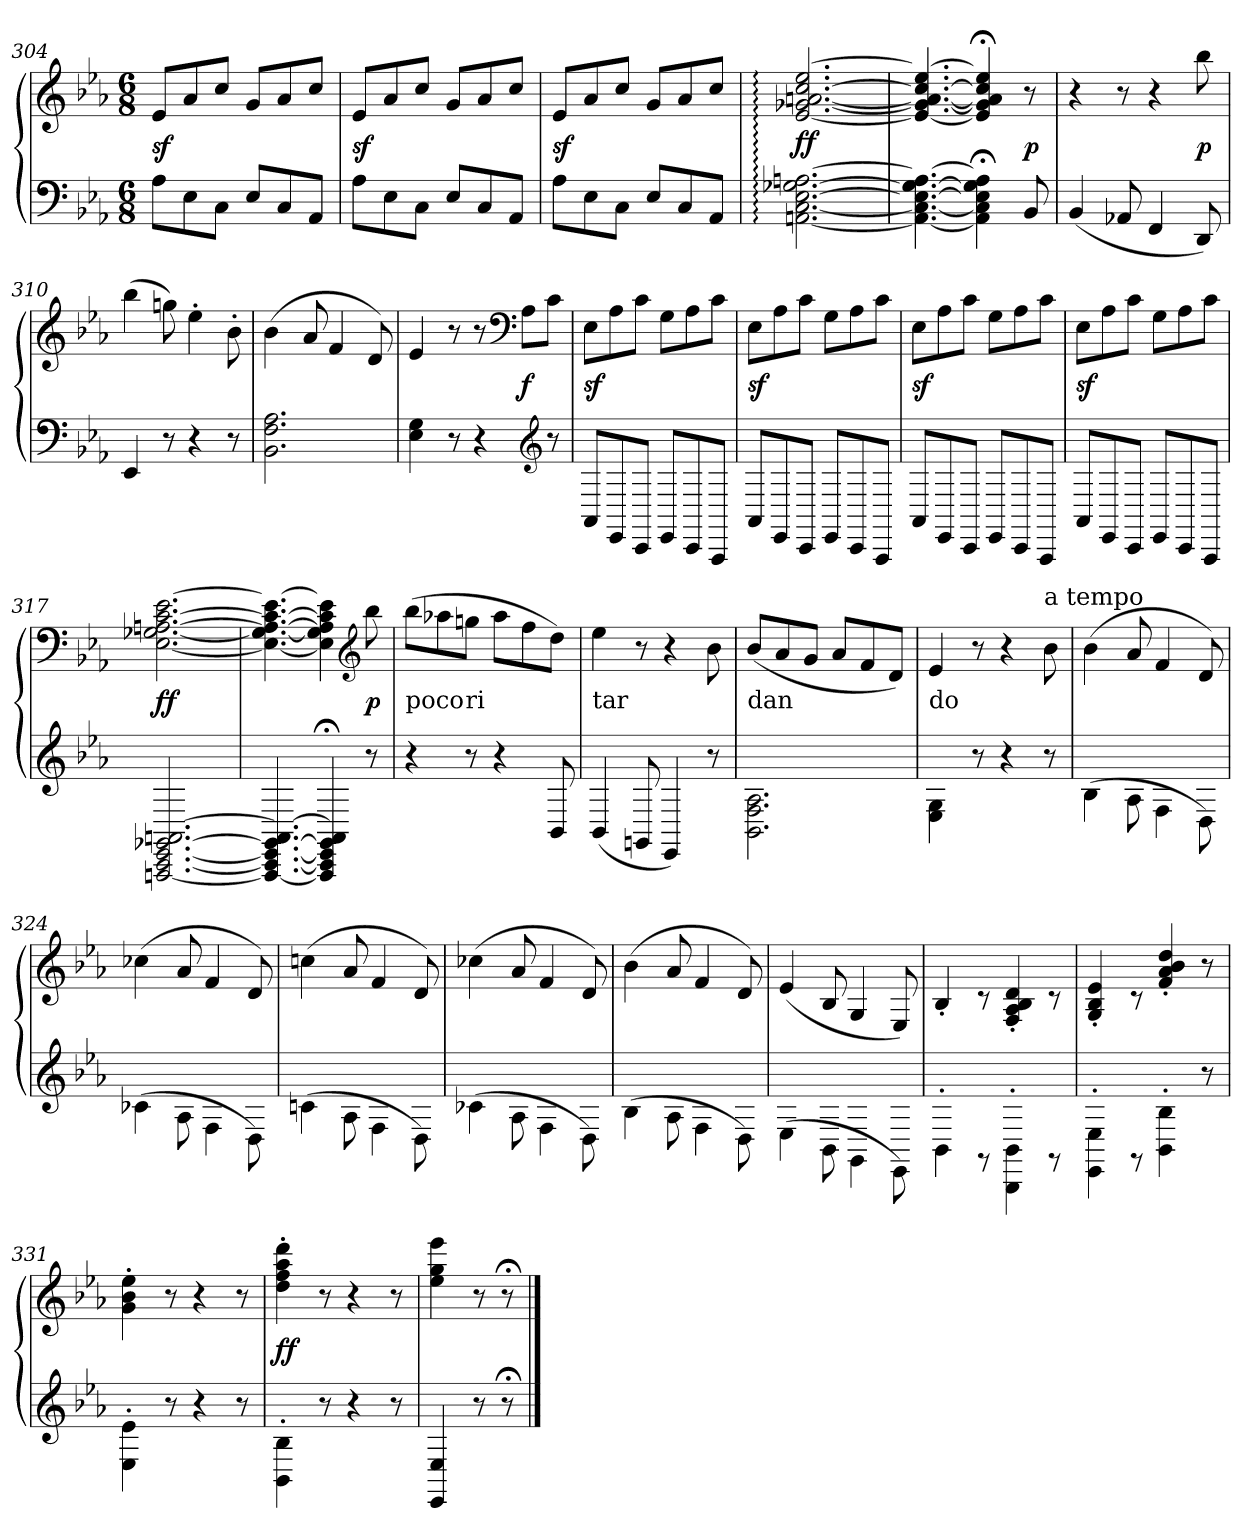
**kern	**kern	**dynam
*part1	*part1	*part1
*staff2	*staff1	*staff1/2
*clefF4	*clefG2	*
*k[b-e-a-]	*k[b-e-a-]	*
*M6/8	*M6/8	*
=304	=304	=304
8A-\L	8e-/L	sf
8E-\	8a-/	.
8C\J	8cc/J	.
8E-/L	8g/L	.
8C/	8a-/	.
8AA-/J	8cc/J	.
=305	=305	=305
8A-\L	8e-/L	sf
8E-\	8a-/	.
8C\J	8cc/J	.
8E-/L	8g/L	.
8C/	8a-/	.
8AA-/J	8cc/J	.
=306	=306	=306
8A-\L	8e-/L	sf
8E-\	8a-/	.
8C\J	8cc/J	.
8E-/L	8g/L	.
8C/	8a-/	.
8AA-/J	8cc/J	.
=307	=307	=307
[2.An::\ [2.G-X::\ [2.E-::\ [2.C::\ [2.AAn::\	[2.ee-::/ [2.cc::/ [2.an::/ [2.g-X::/ [2.e-::/	ff
=308	=308	=308
4.A_\ 4.G-_\ 4.E-_\ 4.C_\ 4.AA_\	4.ee-_/ 4.cc_/ 4.a_/ 4.g-_/ 4.e-_/	.
4A];\ 4G-];\ 4E-];\ 4C];\ 4AA];\	4ee-];</ 4cc];</ 4a];</ 4g-];</ 4e-];</	.
8BB-/	8r	p
!!LO:LB:g=z
=309	=309	=309
(<4BB-/	4r	.
8AA-X/	8r	.
4FF/	4r	.
8DD/)	8bb-\	p
=310	=310	=310
4EE-/	(>4bb-\	.
8r	8ggn\)	.
4r	4ee-'\	.
8r	8b-'\	.
=311	=311	=311
2.A-\ 2.F\ 2.BB-\	(>4b-\	.
.	8a-/	.
.	4f/	.
.	8d/)	.
=312	=312	=312
4G\ 4E-\	4e-/	.
8r	8r	.
4r	8r	.
*	*clefF4	*
.	8A-\L	f
*clefG2	*	*
8r	8c\J	.
=313	=313	=313
8AA-/L	8E-\L	sf
8EE-/	8A-\	.
8CC/J	8c\J	.
8EE-/L	8G\L	.
8CC/	8A-\	.
8AAA-/J	8c\J	.
=314	=314	=314
8AA-/L	8E-\L	sf
8EE-/	8A-\	.
8CC/J	8c\J	.
8EE-/L	8G\L	.
8CC/	8A-\	.
8AAA-/J	8c\J	.
=315	=315	=315
8AA-/L	8E-\L	sf
8EE-/	8A-\	.
8CC/J	8c\J	.
8EE-/L	8G\L	.
8CC/	8A-\	.
8AAA-/J	8c\J	.
=316	=316	=316
8AA-/L	8E-\L	sf
8EE-/	8A-\	.
8CC/J	8c\J	.
8EE-/L	8G\L	.
8CC/	8A-\	.
8AAA-/J	8c\J	.
!!LO:LB:g=z
=317	=317	=317
[2.AAn/ [2.GG-X/ [2.EE-/ [2.CC/ [2.AAAn/	[2.e-\ [2.c\ [2.An\ [2.G-X\ [2.E-\	ff
=318	=318	=318
4.AA_/ 4.GG-_/ 4.EE-_/ 4.CC_/ 4.AAA_/	4.e-_\ 4.c_\ 4.A_\ 4.G-_\ 4.E-_\	.
4AA];/ 4GG-];/ 4EE-];/ 4CC];/ 4AAA];/	4e-]\ 4c]\ 4A]\ 4G-]\ 4E-]\	.
*	*clefG2	*
8r	8bb-\	p
=319	=319	=319
!	!LO:TX:c:t=poco	!
4r	(>8bb-\L	.
.	8aa-X\	.
!	!LO:TX:c:t=ri	!
8r	8ggn\J	.
4r	8aa-\L	.
.	8ff\	.
8BB-/	8dd\J)	.
=320	=320	=320
!	!LO:TX:c:t=tar	!
(<4BB-/	4ee-\	.
8GGn/	8r	.
4EE-/)	4r	.
8r	8b-\	.
=321	=321	=321
!	!LO:TX:c:t=dan	!
2.A-\ 2.F\ 2.BB-\	(>8b-/L	.
.	8a-/	.
.	8g/J	.
.	8a-/L	.
.	8f/	.
.	8d/J)	.
=322	=322	=322
!	!LO:TX:c:t=do	!
4G\ 4E-\	4e-/	.
8r	8r	.
4r	4r	.
!	!LO:TX:a:t=a tempo	!
8r	8b-\	.
=323	=323	=323
(>4B-\	(>4b-\	cresc.
8A-\	8a-/	.
4F\	4f/	.
8D\)	8d/)	.
=324	=324	=324
(>4c-X\	(>4cc-X\	.
8A-\	8a-/	.
4F\	4f/	.
8D\)	8d/)	.
!!LO:LB:g=z
=325	=325	=325
(>4cn\	(>4ccn\	.
8A-\	8a-/	.
4F\	4f/	.
8D\)	8d/)	.
=326	=326	=326
(>4c-X\	(>4cc-X\	.
8A-\	8a-/	.
4F\	4f/	.
8D\)	8d/)	.
=327	=327	=327
(>4B-\	(>4b-\	.
8A-\	8a-/	.
4F\	4f/	.
8D\)	8d/)	.
=328	=328	=328
(<4E-\	(>4e-/	.
8BB-\	8B-/	.
4GG\	4G/	.
8EE-\)	8E-/)	.
=329	=329	=329
4BB-'\	4B-'/	.
8rGG	8rc	.
4BB-'\ 4BBB-'\	4d'/ 4B-'/ 4A-'/ 4F'/	.
8rGG	8rc	.
=330	=330	=330
4E-'<\ 4EE-'<\	4e-'/ 4B-'/ 4G'/	.
8rGG	8rc	.
4B-'\ 4BB-'\	4dd'/ 4b-'/ 4a-'/ 4f'/	.
8r	8r	.
=331	=331	=331
4e-'\ 4E-'\	4ee-'\ 4b-'\ 4g'\	.
8r	8r	.
4r	4r	.
8r	8r	.
=332	=332	=332
4B-'\ 4BB-'\	4ddd'\ 4aa-'\ 4ff'\ 4dd'\	ff
8r	8r	.
4r	4r	.
8r	8r	.
=333	=333	=333
4E-/ 4EE-/	4eee-\ 4gg\ 4ee-\	.
8r	8r	.
8r;<	8r;<	.
==	==	==
*-	*-	*-
